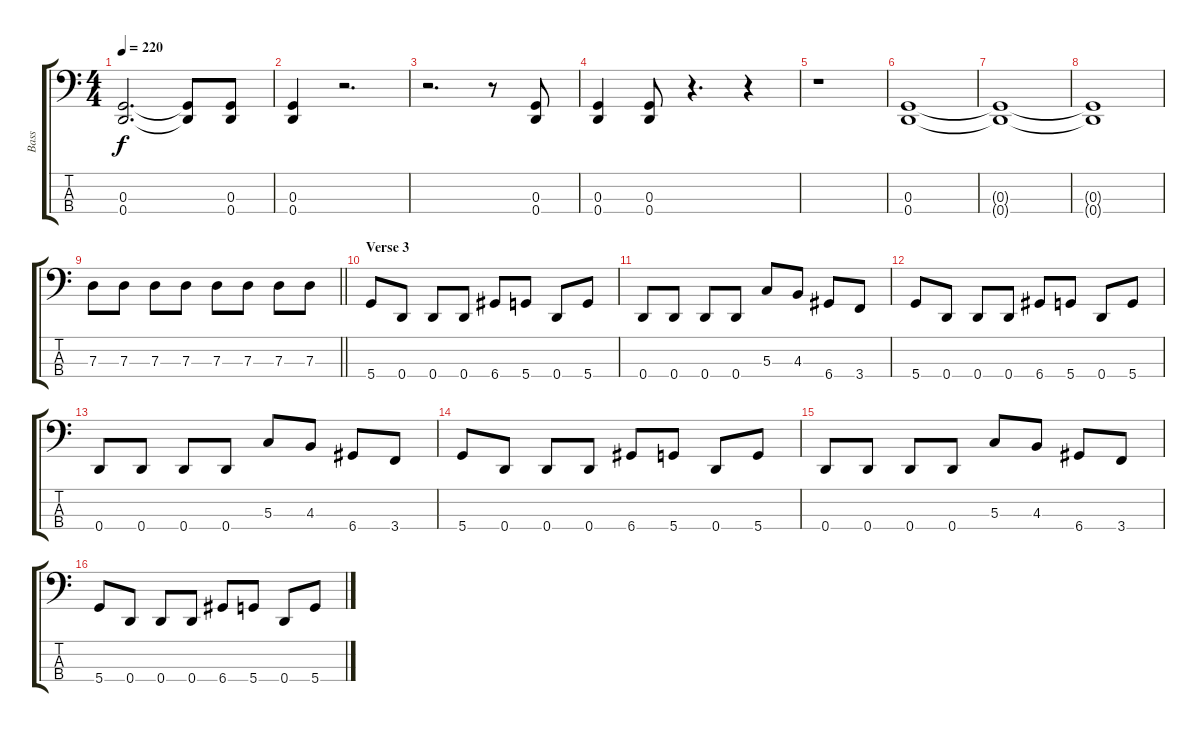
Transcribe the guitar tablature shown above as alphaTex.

\track ("Bass" "Bass") {instrument electricbassfinger}
\staff {score tabs}
\tuning (F2 C2 G1 D1) {hide}
\ts (4 4)
\tempo 220
\clef f4
\ks c
(0.3{t} 0.4{t}).2{d dy f} (0.3{t} 0.4{t}).8 (0.3 0.4).8 |
(0.3 0.4).4 r.2{d} |
r.2{d} r.8 (0.3 0.4).8 |
(0.3 0.4).4 (0.3 0.4).8 r.4{d} r.4 |
r.1 |
(0.3 0.4).1 |
(0.3{t} 0.4{t}).1 |
(0.3{t} 0.4{t}).1 |
\barLineRight lightlight
7.3.8 7.3.8 7.3.8 7.3.8 7.3.8 7.3.8 7.3.8 7.3.8 |
\section ("" "Verse 3")
5.4.8 0.4.8 0.4.8 0.4.8 6.4.8 5.4.8 0.4.8 5.4.8 |
0.4.8 0.4.8 0.4.8 0.4.8 5.3.8 4.3.8 6.4.8 3.4.8 |
5.4.8 0.4.8 0.4.8 0.4.8 6.4.8 5.4.8 0.4.8 5.4.8 |
0.4.8 0.4.8 0.4.8 0.4.8 5.3.8 4.3.8 6.4.8 3.4.8 |
5.4.8 0.4.8 0.4.8 0.4.8 6.4.8 5.4.8 0.4.8 5.4.8 |
0.4.8 0.4.8 0.4.8 0.4.8 5.3.8 4.3.8 6.4.8 3.4.8 |
5.4.8 0.4.8 0.4.8 0.4.8 6.4.8 5.4.8 0.4.8 5.4.8
